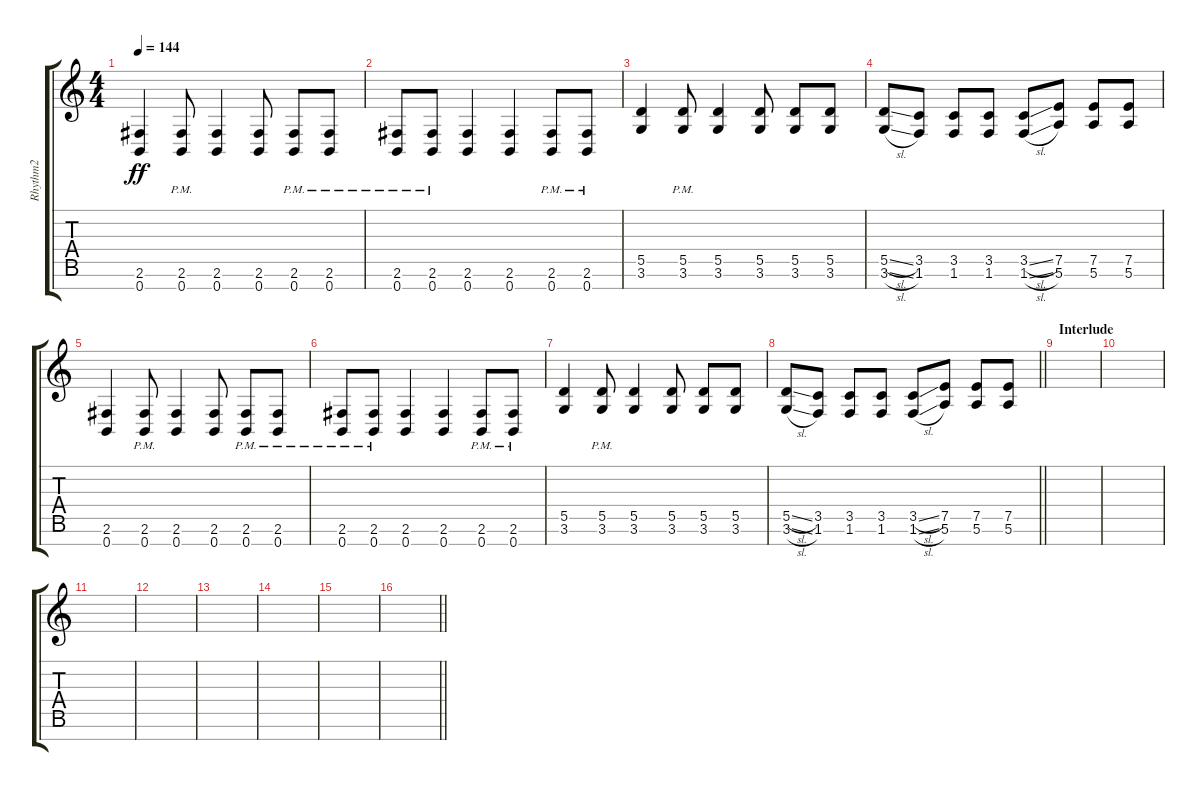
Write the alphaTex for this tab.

\track ("Rhythm2" "Rhythm2") {instrument overdrivenguitar}
\staff {score tabs}
\tuning (E4 B3 G3 D3 A2 E2 B1) {hide}
\ts (4 4)
\tempo 144
\clef g2
\ks c
(2.6 0.7).4{dy ff} (2.6{pm} 0.7{pm}).8 (2.6 0.7).4 (2.6 0.7).8 (2.6{pm} 0.7{pm}).8 (2.6{pm} 0.7{pm}).8 |
(2.6{pm} 0.7{pm}).8 (2.6{pm} 0.7{pm}).8 (2.6 0.7).4 (2.6 0.7).4 (2.6{pm} 0.7{pm}).8 (2.6{pm} 0.7{pm}).8 |
(5.5 3.6).4 (5.5{pm} 3.6{pm}).8 (5.5 3.6).4 (5.5 3.6).8 (5.5 3.6).8 (5.5 3.6).8 |
(5.5{sl} 3.6{sl}).8 (3.5 1.6).8 (3.5 1.6).8 (3.5 1.6).8 (3.5{sl} 1.6{sl}).8 (7.5 5.6).8 (7.5 5.6).8 (7.5 5.6).8 |
(2.6 0.7).4 (2.6{pm} 0.7{pm}).8 (2.6 0.7).4 (2.6 0.7).8 (2.6{pm} 0.7{pm}).8 (2.6{pm} 0.7{pm}).8 |
(2.6{pm} 0.7{pm}).8 (2.6{pm} 0.7{pm}).8 (2.6 0.7).4 (2.6 0.7).4 (2.6{pm} 0.7{pm}).8 (2.6{pm} 0.7{pm}).8 |
(5.5 3.6).4 (5.5{pm} 3.6{pm}).8 (5.5 3.6).4 (5.5 3.6).8 (5.5 3.6).8 (5.5 3.6).8 |
\barLineRight lightlight
(5.5{sl} 3.6{sl}).8 (3.5 1.6).8 (3.5 1.6).8 (3.5 1.6).8 (3.5{sl} 1.6{sl}).8 (7.5 5.6).8 (7.5 5.6).8 (7.5 5.6).8 |
\section ("" "Interlude")
|
|
|
|
|
|
|
\barLineRight lightlight
